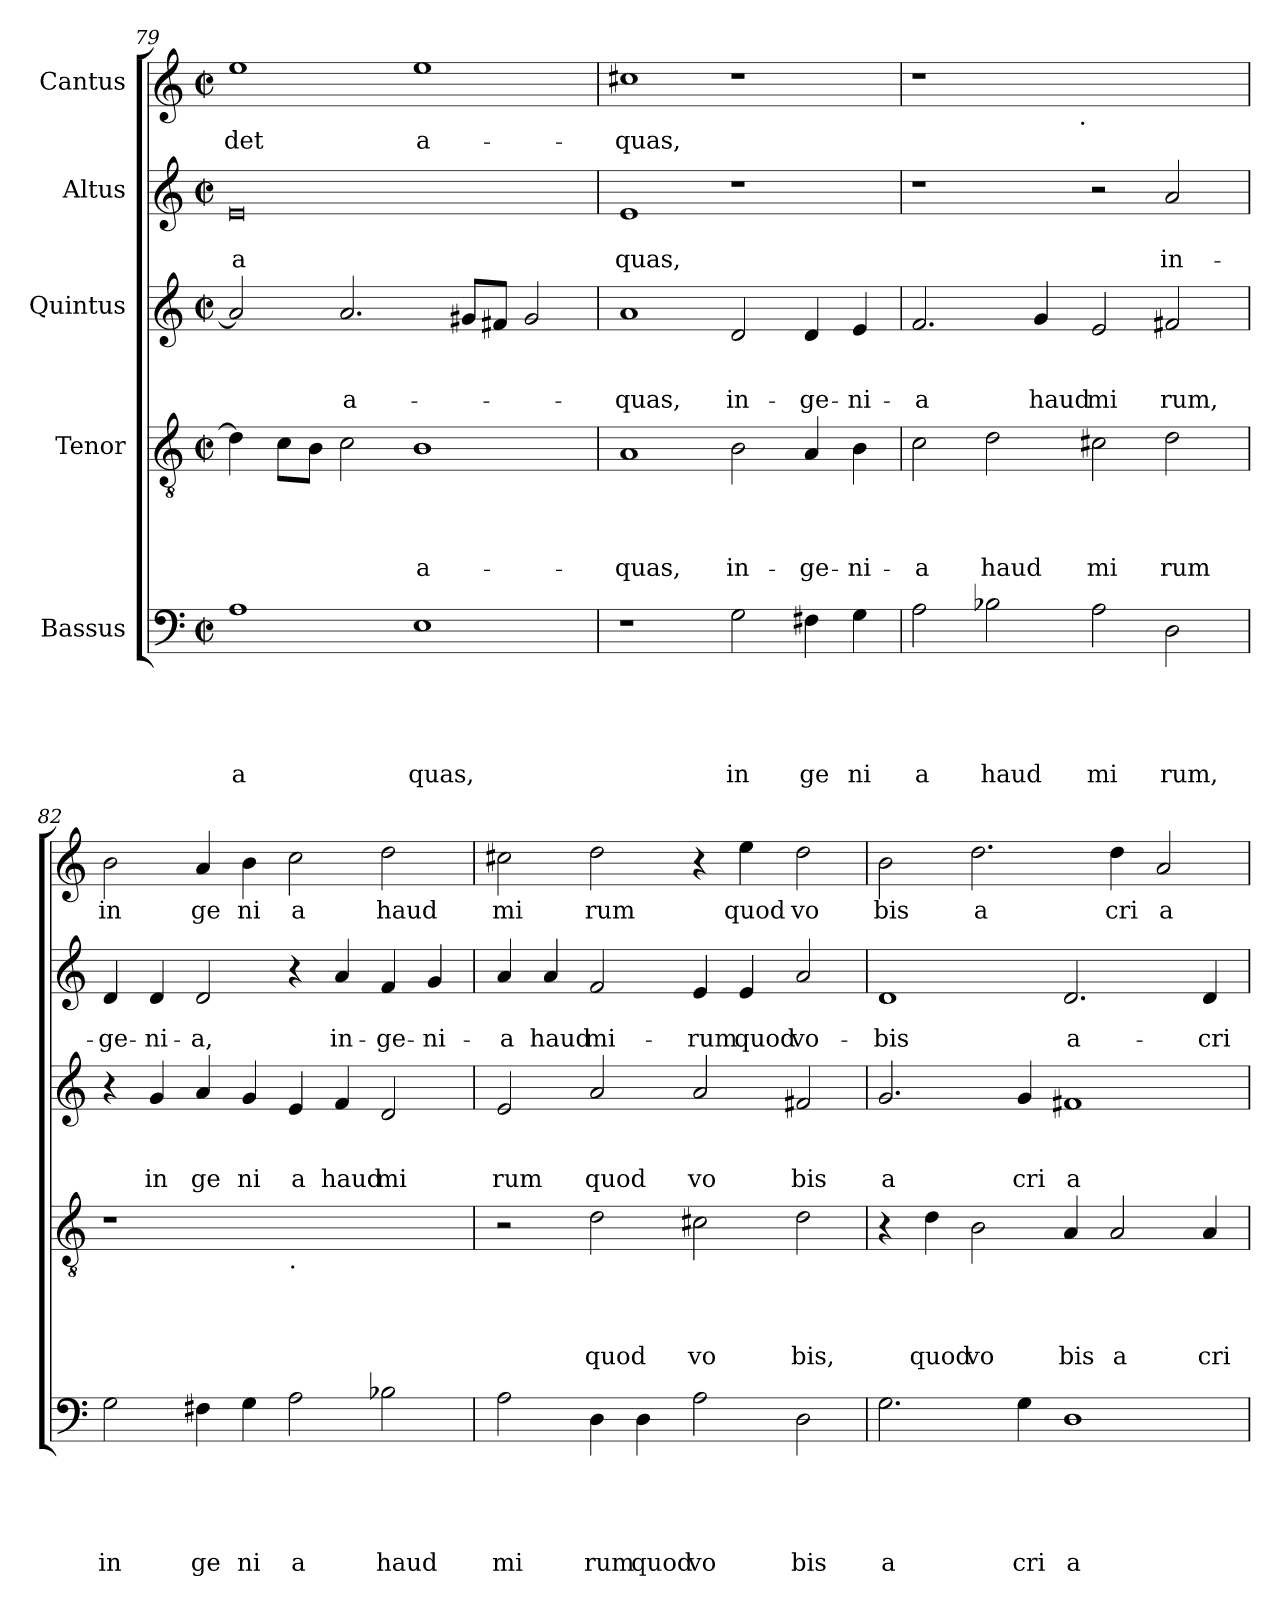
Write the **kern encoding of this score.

**kern	**text	**text	**text	**text	**text	**kern	**text	**text	**text	**text	**kern	**text	**text	**text	**kern	**text	**text	**kern	**text
*part5	*part5	*part5	*part5	*part5	*part5	*part4	*part4	*part4	*part4	*part4	*part3	*part3	*part3	*part3	*part2	*part2	*part2	*part1	*part1
*staff5	*staff5	*staff5	*staff5	*staff5	*staff5	*staff4	*staff4	*staff4	*staff4	*staff4	*staff3	*staff3	*staff3	*staff3	*staff2	*staff2	*staff2	*staff1	*staff1
*I"Bassus	*	*	*	*	*	*I"Tenor	*	*	*	*	*I"Quintus	*	*	*	*I"Altus	*	*	*I"Cantus	*
*clefF4	*	*	*	*	*	*clefGv2	*	*	*	*	*clefG2	*	*	*	*clefG2	*	*	*clefG2	*
*k[]	*	*	*	*	*	*k[]	*	*	*	*	*k[]	*	*	*	*k[]	*	*	*k[]	*
*C:	*	*	*	*	*	*C:	*	*	*	*	*C:	*	*	*	*C:	*	*	*C:	*
*M2/2	*	*	*	*	*	*M2/2	*	*	*	*	*M2/2	*	*	*	*M2/2	*	*	*M2/2	*
*met(c|)	*	*	*	*	*	*met(c|)	*	*	*	*	*met(c|)	*	*	*	*met(c|)	*	*	*met(c|)	*
=79	=79	=79	=79	=79	=79	=79	=79	=79	=79	=79	=79	=79	=79	=79	=79	=79	=79	=79	=79
!	!	!	!	!	!LO:LY:b	!	!	!	!	!	!	!	!	!	!	!	!LO:LY:b	!	!LO:LY:b
1A	.	.	.	.	a	4d\]	.	.	.	.	2a/]	.	.	.	0e	.	a	1ee	-det
.	.	.	.	.	.	8c\L	.	.	.	.	.	.	.	.	.	.	.	.	.
.	.	.	.	.	.	8B\J	.	.	.	.	.	.	.	.	.	.	.	.	.
!	!	!	!	!	!	!	!	!	!	!	!	!	!	!LO:LY:b	!	!	!	!	!
.	.	.	.	.	.	2c\	.	.	.	.	2.a/	.	.	a-	.	.	.	.	.
!	!	!	!	!	!LO:LY:b	!	!	!	!	!LO:LY:b	!	!	!	!	!	!	!	!	!LO:LY:b
1E	.	.	.	.	quas,	1B	.	.	.	a-	.	.	.	.	.	.	.	1ee	a-
.	.	.	.	.	.	.	.	.	.	.	8g#/L	.	.	.	.	.	.	.	.
.	.	.	.	.	.	.	.	.	.	.	8f#/J	.	.	.	.	.	.	.	.
.	.	.	.	.	.	.	.	.	.	.	2g#/	.	.	.	.	.	.	.	.
=80	=80	=80	=80	=80	=80	=80	=80	=80	=80	=80	=80	=80	=80	=80	=80	=80	=80	=80	=80
!	!	!	!	!	!	!	!	!	!	!LO:LY:b	!	!	!	!LO:LY:b	!	!	!LO:LY:b	!	!LO:LY:b
1r	.	.	.	.	.	1A	.	.	.	-quas,	1a	.	.	-quas,	1e	.	quas,	1cc#X	-quas,
!	!	!	!	!	!LO:LY:b	!	!	!	!	!LO:LY:b	!	!	!	!LO:LY:b	!	!	!	!	!
2G\	.	.	.	.	in	2B\	.	.	.	in-	2d/	.	.	in-	1r	.	.	1r	.
!	!	!	!	!	!LO:LY:b	!	!	!	!	!LO:LY:b	!	!	!	!LO:LY:b	!	!	!	!	!
4F#X\	.	.	.	.	ge	4A/	.	.	.	-ge-	4d/	.	.	-ge-	.	.	.	.	.
!	!	!	!	!	!LO:LY:b	!	!	!	!	!LO:LY:b	!	!	!	!LO:LY:b	!	!	!	!	!
4G\	.	.	.	.	ni	4B\	.	.	.	-ni-	4e/	.	.	-ni-	.	.	.	.	.
!!LO:LB:g=z
=81	=81	=81	=81	=81	=81	=81	=81	=81	=81	=81	=81	=81	=81	=81	=81	=81	=81	=81	=81
!	!	!	!	!	!LO:LY:b	!	!	!	!	!LO:LY:b	!	!	!	!LO:LY:b	!	!	!	!	!
*	*	*	*	*	*	*	*	*	*	*	*	*	*	*	*	*	*	*^	*
2A\	.	.	.	.	a	2c\	.	.	.	-a	2.f/	.	.	-a	1r	.	.	1r	2ryy	.
!	!	!	!	!	!LO:LY:b	!	!	!	!	!LO:LY:b	!	!	!	!	!	!	!	!	!	!
2B-X\	.	.	.	.	haud	2d\	.	.	.	haud	.	.	.	.	.	.	.	.	4...ryy	.
!	!	!	!	!	!	!	!	!	!	!	!	!	!	!LO:LY:b	!	!	!	!	!	!
.	.	.	.	.	.	.	.	.	.	.	4g/	.	.	haud	.	.	.	.	.	.
!	!	!	!	!	!	!	!	!	!	!	!	!	!	!	!	!	!	!	!LO:TX:b:t=.	!
.	.	.	.	.	.	.	.	.	.	.	.	.	.	.	.	.	.	.	1ryy	.
!	!	!	!	!	!LO:LY:b	!	!	!	!	!LO:LY:b	!	!	!	!LO:LY:b	!	!	!	!	!	!
2A\	.	.	.	.	mi	2c#X\	.	.	.	mi	2e/	.	.	mi	2r	.	.	1ryy	.	.
!	!	!	!	!	!LO:LY:b	!	!	!	!	!LO:LY:b	!	!	!	!LO:LY:b	!	!	!LO:LY:b	!	!	!
2D\	.	.	.	.	rum,	2d\	.	.	.	rum	2f#X/	.	.	rum,	2a/	.	in-	.	.	.
.	.	.	.	.	.	.	.	.	.	.	.	.	.	.	.	.	.	.	32ryy	.
=82	=82	=82	=82	=82	=82	=82	=82	=82	=82	=82	=82	=82	=82	=82	=82	=82	=82	=82	=82	=82
!	!	!	!	!	!LO:LY:b	!	!	!	!	!	!	!	!	!	!	!	!LO:LY:b	!	!	!LO:LY:b
*	*	*	*	*	*	*	*	*	*	*	*	*	*	*	*	*	*	*v	*v	*
2G\	.	.	.	.	in	1r	.	.	.	.	4r	.	.	.	4d/	.	-ge-	2b\	in
!	!	!	!	!	!	!	!	!	!	!	!	!	!	!LO:LY:b	!	!	!LO:LY:b	!	!
.	.	.	.	.	.	.	.	.	.	.	4g/	.	.	in	4d/	.	-ni-	.	.
!	!	!	!	!	!LO:LY:b	!	!	!	!	!	!	!	!	!LO:LY:b	!	!	!LO:LY:b	!	!LO:LY:b
4F#X\	.	.	.	.	ge	.	.	.	.	.	4a/	.	.	ge	2d/	.	-a,	4a/	ge
!	!	!	!	!	!LO:LY:b	!	!	!	!	!	!	!	!	!LO:LY:b	!	!	!	!	!LO:LY:b
4G\	.	.	.	.	ni	.	.	.	.	.	4g/	.	.	ni	.	.	.	4b\	ni
!	!	!	!	!	!	!LO:TX:b:t=.	!	!	!	!	!	!	!	!	!	!	!	!	!
!	!	!	!	!	!LO:LY:b	!	!	!	!	!	!	!	!	!LO:LY:b	!	!	!	!	!LO:LY:b
2A\	.	.	.	.	a	1ryy	.	.	.	.	4e/	.	.	a	4r	.	.	2cc\	a
!	!	!	!	!	!	!	!	!	!	!	!	!	!	!LO:LY:b	!	!	!LO:LY:b	!	!
.	.	.	.	.	.	.	.	.	.	.	4f/	.	.	haud	4a/	.	in-	.	.
!	!	!	!	!	!LO:LY:b	!	!	!	!	!	!	!	!	!LO:LY:b	!	!	!LO:LY:b	!	!LO:LY:b
2B-X\	.	.	.	.	haud	.	.	.	.	.	2d/	.	.	mi	4f/	.	-ge-	2dd\	haud
!	!	!	!	!	!	!	!	!	!	!	!	!	!	!	!	!	!LO:LY:b	!	!
.	.	.	.	.	.	.	.	.	.	.	.	.	.	.	4g/	.	-ni-	.	.
=83	=83	=83	=83	=83	=83	=83	=83	=83	=83	=83	=83	=83	=83	=83	=83	=83	=83	=83	=83
!	!	!	!	!	!LO:LY:b	!	!	!	!	!	!	!	!	!LO:LY:b	!	!	!LO:LY:b	!	!LO:LY:b
2A\	.	.	.	.	mi	2r	.	.	.	.	2e/	.	.	rum	4a/	.	-a	2cc#X\	mi
!	!	!	!	!	!	!	!	!	!	!	!	!	!	!	!	!	!LO:LY:b	!	!
.	.	.	.	.	.	.	.	.	.	.	.	.	.	.	4a/	.	haud	.	.
!	!	!	!	!	!LO:LY:b	!	!	!	!	!LO:LY:b	!	!	!	!LO:LY:b	!	!	!LO:LY:b	!	!LO:LY:b
4D\	.	.	.	.	rum	2d\	.	.	.	quod	2a/	.	.	quod	2f/	.	mi-	2dd\	rum
!	!	!	!	!	!LO:LY:b	!	!	!	!	!	!	!	!	!	!	!	!	!	!
4D\	.	.	.	.	quod	.	.	.	.	.	.	.	.	.	.	.	.	.	.
!	!	!	!	!	!LO:LY:b	!	!	!	!	!LO:LY:b	!	!	!	!LO:LY:b	!	!	!LO:LY:b	!	!
2A\	.	.	.	.	vo	2c#X\	.	.	.	vo	2a/	.	.	vo	4e/	.	-rum	4r	.
!	!	!	!	!	!	!	!	!	!	!	!	!	!	!	!	!	!LO:LY:b	!	!LO:LY:b
.	.	.	.	.	.	.	.	.	.	.	.	.	.	.	4e/	.	quod	4ee\	quod
!	!	!	!	!	!LO:LY:b	!	!	!	!	!LO:LY:b	!	!	!	!LO:LY:b	!	!	!LO:LY:b	!	!LO:LY:b
2D\	.	.	.	.	bis	2d\	.	.	.	bis,	2f#X/	.	.	bis	2a/	.	vo-	2dd\	vo
=84	=84	=84	=84	=84	=84	=84	=84	=84	=84	=84	=84	=84	=84	=84	=84	=84	=84	=84	=84
!	!	!	!	!	!LO:LY:b	!	!	!	!	!	!	!	!	!LO:LY:b	!	!	!LO:LY:b	!	!LO:LY:b
2.G\	.	.	.	.	a	4r	.	.	.	.	2.g/	.	.	a	1d	.	-bis	2b\	bis
!	!	!	!	!	!	!	!	!	!	!LO:LY:b	!	!	!	!	!	!	!	!	!
.	.	.	.	.	.	4d\	.	.	.	quod	.	.	.	.	.	.	.	.	.
!	!	!	!	!	!	!	!	!	!	!LO:LY:b	!	!	!	!	!	!	!	!	!LO:LY:b
.	.	.	.	.	.	2B\	.	.	.	vo	.	.	.	.	.	.	.	2.dd\	a
!	!	!	!	!	!LO:LY:b	!	!	!	!	!	!	!	!	!LO:LY:b	!	!	!	!	!
4G\	.	.	.	.	cri	.	.	.	.	.	4g/	.	.	cri	.	.	.	.	.
!	!	!	!	!	!LO:LY:b	!	!	!	!	!LO:LY:b	!	!	!	!LO:LY:b	!	!	!LO:LY:b	!	!
1D	.	.	.	.	a	4A/	.	.	.	bis	1f#X	.	.	a	2.d/	.	a-	.	.
!	!	!	!	!	!	!	!	!	!	!LO:LY:b	!	!	!	!	!	!	!	!	!LO:LY:b
.	.	.	.	.	.	2A/	.	.	.	a	.	.	.	.	.	.	.	4dd\	cri
!	!	!	!	!	!	!	!	!	!	!	!	!	!	!	!	!	!	!	!LO:LY:b
.	.	.	.	.	.	.	.	.	.	.	.	.	.	.	.	.	.	2a/	a
!	!	!	!	!	!	!	!	!	!	!LO:LY:b	!	!	!	!	!	!	!LO:LY:b	!	!
.	.	.	.	.	.	4A/	.	.	.	cri	.	.	.	.	4d/	.	-cri-	.	.
=	=	=	=	=	=	=	=	=	=	=	=	=	=	=	=	=	=	=	=
*-	*-	*-	*-	*-	*-	*-	*-	*-	*-	*-	*-	*-	*-	*-	*-	*-	*-	*-	*-
